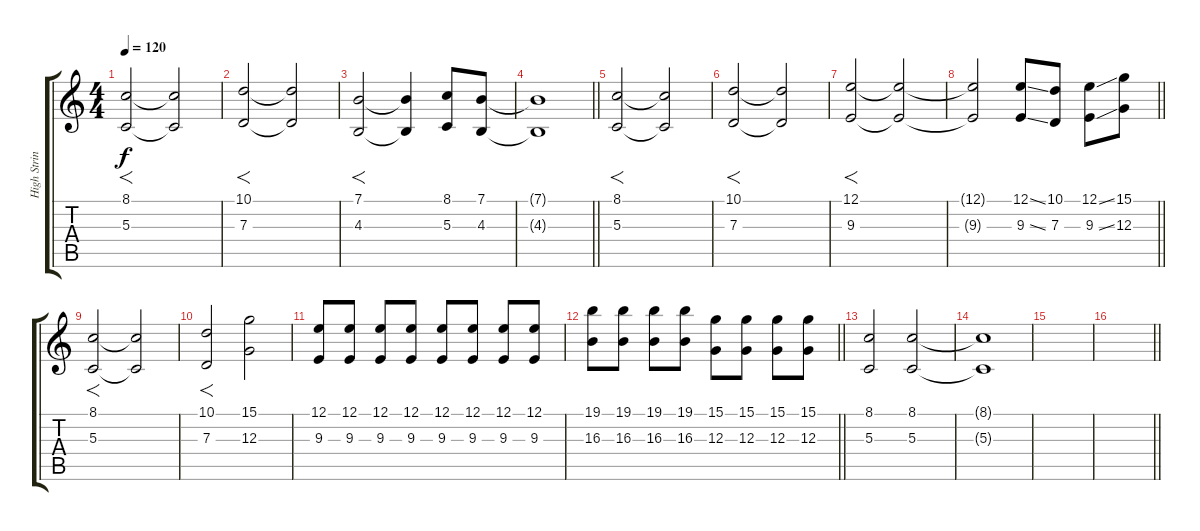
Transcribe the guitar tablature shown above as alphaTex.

\track ("High Strings Standard" "High Strin") {instrument stringensemble1}
\staff {score tabs}
\tuning (E4 B3 G3 D3 A2 E2) {hide}
\ts (4 4)
\tempo 120
\clef g2
\ks c
(8.1 5.3).2{f dy f} (8.1{t} 5.3{t}).2 |
(10.1 7.3).2{f} (10.1{t} 7.3{t}).2 |
(7.1 4.3).2{f} (7.1{t} 4.3{t}).4 (8.1 5.3).8 (7.1 4.3).8 |
\barLineRight lightlight
(7.1{t} 4.3{t}).1 |
(8.1 5.3).2{f volume 12 instrument stringensemble1} (8.1{t} 5.3{t}).2 |
(10.1 7.3).2{f} (10.1{t} 7.3{t}).2 |
(12.1 9.3).2{f} (12.1{t} 9.3{t}).2 |
\barLineRight lightlight
(12.1{t} 9.3{t}).2 (12.1{ss} 9.3{ss}).8 (10.1 7.3).8 (12.1{ss} 9.3{ss}).8 (15.1 12.3).8 |
(8.1 5.3).2{f} (8.1{t} 5.3{t}).2 |
(10.1 7.3).2{f} (15.1 12.3).2 |
(12.1 9.3).8 (12.1 9.3).8 (12.1 9.3).8 (12.1 9.3).8 (12.1 9.3).8 (12.1 9.3).8 (12.1 9.3).8 (12.1 9.3).8 |
\barLineRight lightlight
(19.1 16.3).8 (19.1 16.3).8 (19.1 16.3).8 (19.1 16.3).8 (15.1 12.3).8 (15.1 12.3).8 (15.1 12.3).8 (15.1 12.3).8 |
\section ("" "")
(8.1 5.3).2 (8.1 5.3).2{volume 0} |
(8.1{t} 5.3{t}).1 |
|
\barLineRight lightlight
